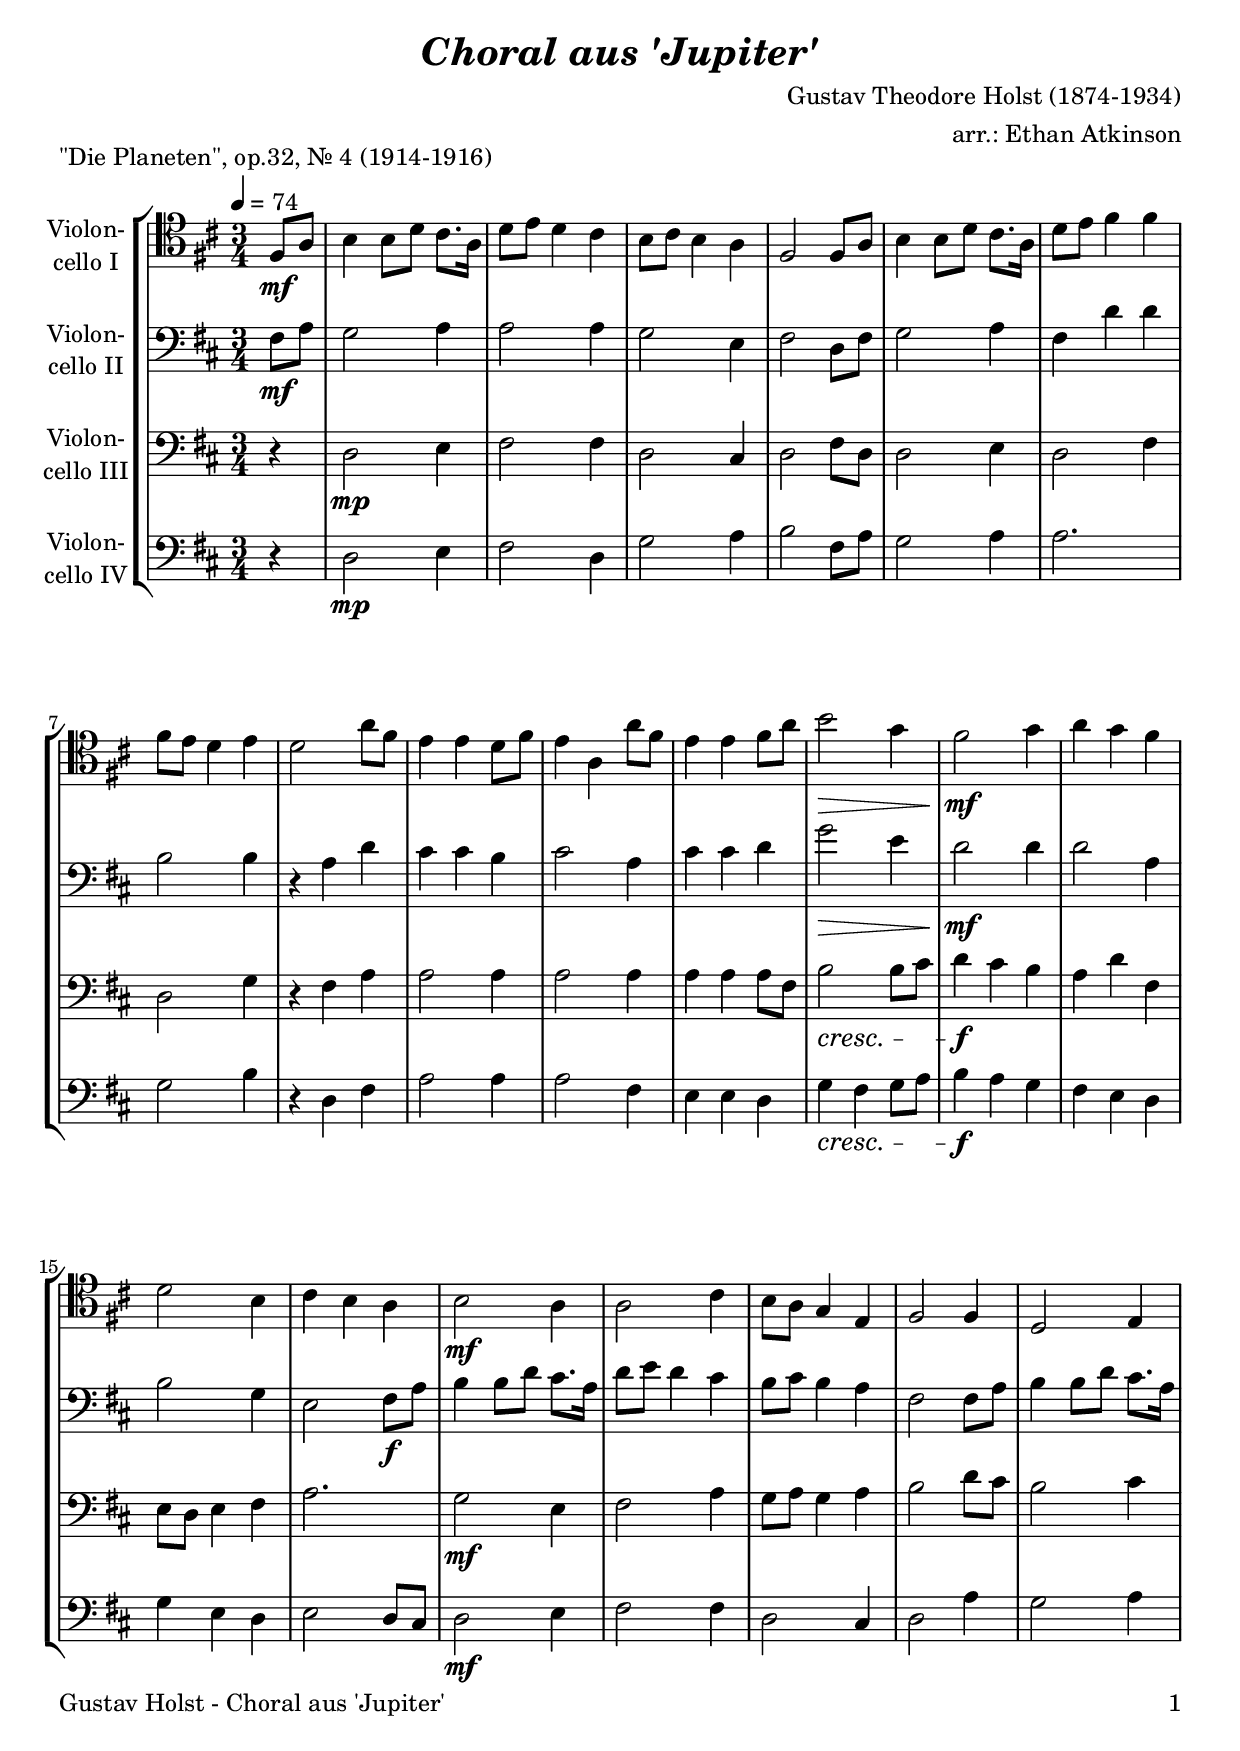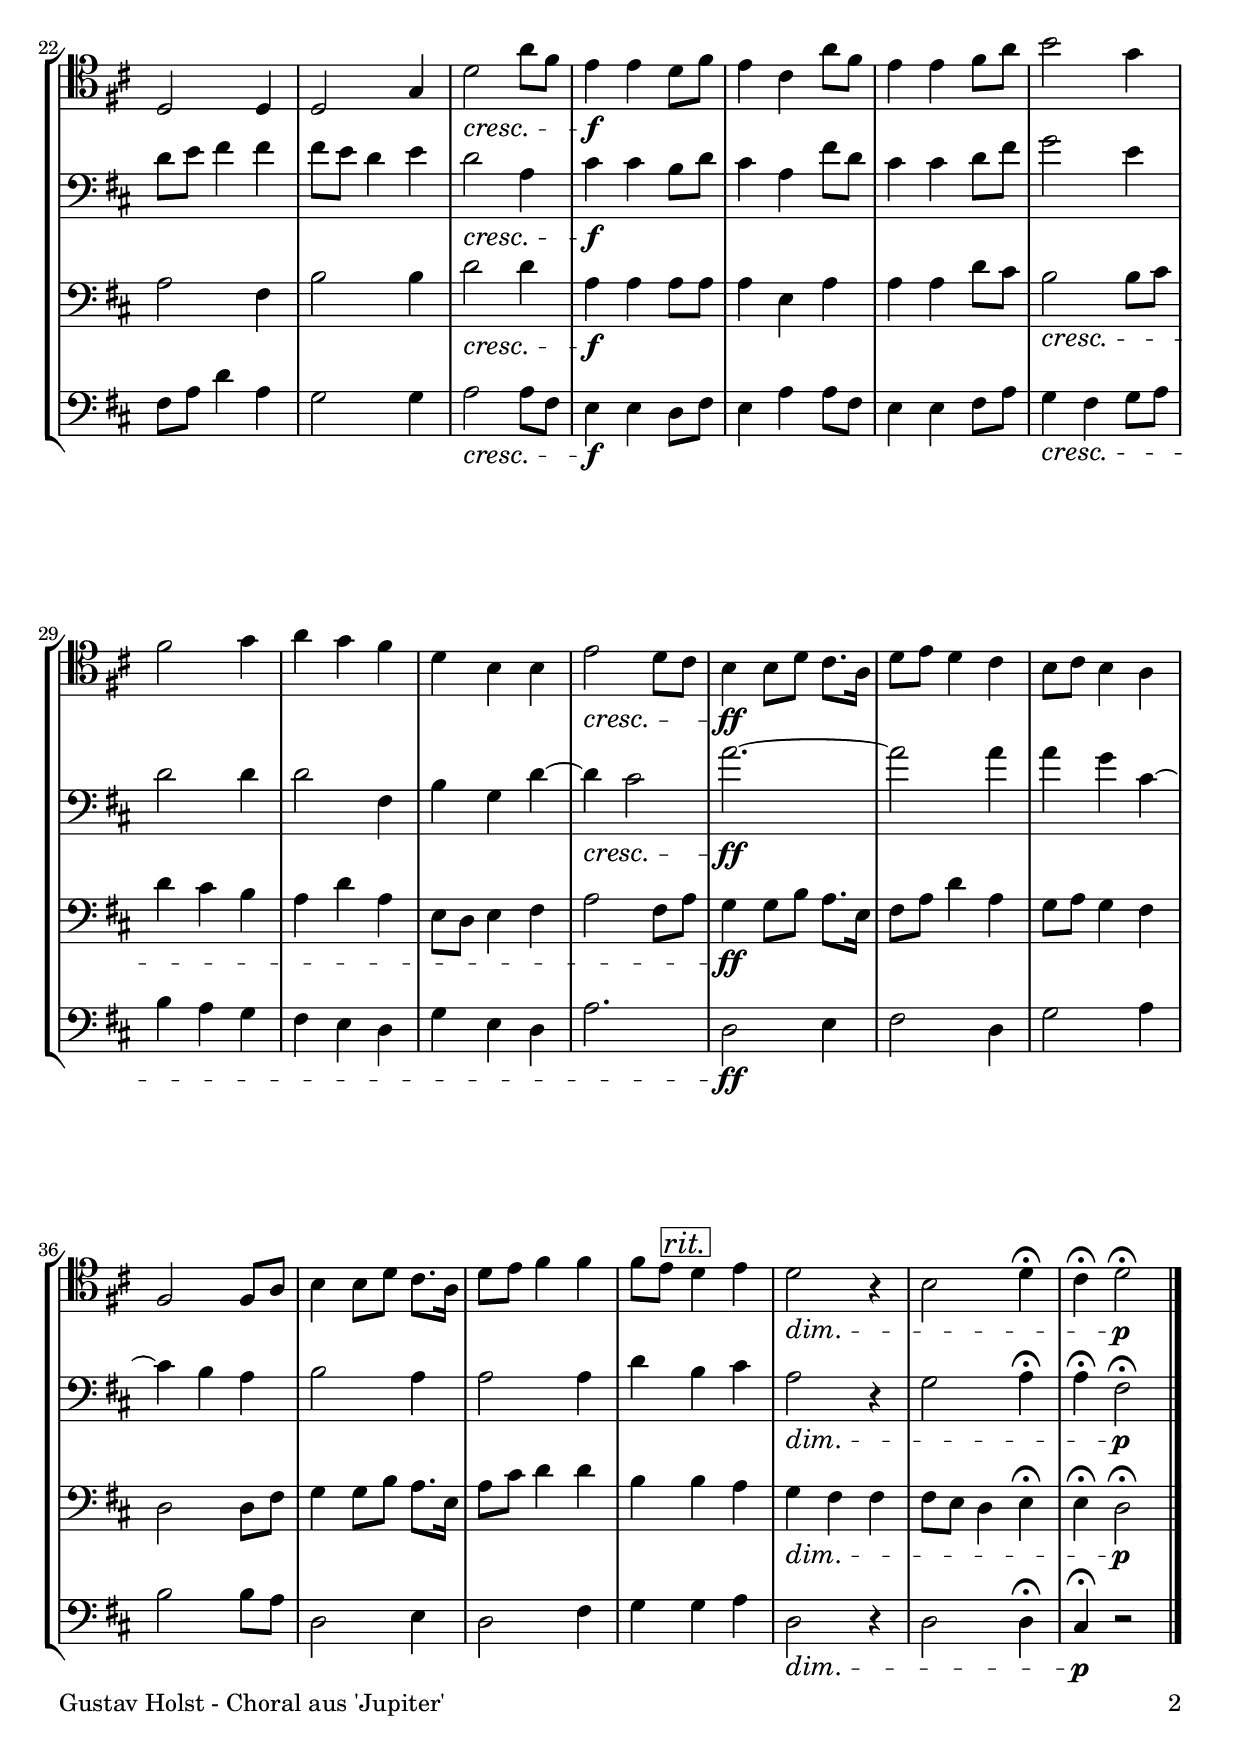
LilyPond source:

\version "2.24.3"
\include "deutsch.ly"
  
#(set-global-staff-size 21)

\header {
  title     = \markup \bold \italic "Choral aus 'Jupiter'"
  composer  = "Gustav Theodore Holst (1874-1934)"
  arranger  = "arr.: Ethan Atkinson"
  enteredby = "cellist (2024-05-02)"
  piece     = "\"Die Planeten\", op.32, Nr. 4 (1914-1916)"
}

voiceconsts = {
  \key d \major
  \time 3/4
  \clef "bass"
%  \numericTimeSignature
  \compressEmptyMeasures
% Set default beaming for all staves
%  \set Timing.beamExceptions = #'()
%  \set Timing.baseMoment     = #(ly:make-moment 1 4)
%  \set Timing.beatStructure  = #'(1 1 1)
  \tempo 4=74
}

mivl = "violin"
miva = "viola"
mivc = "cello"

rit = \mark \markup \box \italic "rit."

va = \relative c {
  \voiceconsts
  \clef "tenor"
  
  \partial 4 fis8\mf a
  h4 h8 d cis8. a16
  d8 e d4 cis
  h8 cis h4 a
  fis2 fis8 a
  h4 h8 d cis8. a16
  d8 e fis4 fis
  fis8 e d4 e

  d2 a'8 fis
  e4 e d8 fis
  e4 a, a'8 fis
  e4 e fis8 a
  h2\decr g4
  fis2\mf g4
  a g fis
  d2 h4

  cis h a
  h2\mf a4
  a2 cis4
  h8 a g4 e
  fis2 fis4
  d2 e4
  d2 d4
  d2 g4

  d'2\cresc a'8 fis
  e4\f e d8 fis
  e4 cis a'8 fis
  e4 e fis8 a
  h2 g4
  fis2 g4
  a g fis
  d h h

  e2\cresc d8 cis
  h4\ff h8 d cis8. a16
  d8 e d4 cis
  h8 cis h4 a
  fis2 fis8 a
  h4 h8 d cis8. a16
  d8 e fis4 fis
  fis8 e \rit d4 e

  d2\dim r4
  h2 d4\fermata
  cis\fermata d2\fermata\p \bar "|."
}

vb = \relative c {
  \voiceconsts

  \partial 4 fis8\mf a
  g2 a4
  a2 a4
  g2 e4
  fis2 d8 fis
  g2 a4
  fis d' d
  h2 h4

  r a d
  cis cis h
  cis2 a4
  cis cis d
  g2\decr e4
  d2\mf d4
  d2 a4
  h2 g4

  e2 fis8\f a
  h4 h8 d cis8. a16
  d8 e d4 cis
  h8 cis h4 a
  fis2 fis8 a
  h4 h8 d cis8. a16
  d8 e fis4 fis
  fis8 e d4 e

  d2\cresc a4
  cis\f cis h8 d
  cis4 a fis'8 d
  cis4 cis d8 fis
  g2 e4
  d2 d4
  d2 fis,4
  h g d'~

  d\cresc cis2
  a'2.~\ff
  a2 a4
  a g cis,~
  cis h a
  h2 a4
  a2 a4
  d \rit h cis

  a2\dim r4
  g2 a4\fermata
  a\fermata fis2\fermata\p \bar "|."
}

vc = \relative c {
  \voiceconsts

  \partial 4 r4
  d2\mp e4
  fis2 fis4
  d2 cis4
  d2 fis8 d
  d2 e4
  d2 fis4
  d2 g4

  r fis a
  a2 a4
  a2 a4
  a a a8 fis
  h2\cresc h8 cis
  d4\f cis h
  a d fis,
  e8 d e4 fis

  a2.
  g2\mf e4
  fis2 a4
  g8 a g4 a
  h2 d8 cis
  h2 cis4
  a2 fis4
  h2 h4

  d2\cresc d4
  a\f a a8 a
  a4 e a
  a a d8 cis
  h2\cresc h8 cis
  d4 cis h
  a d a
  e8 d e4 fis

  a2 fis8 a
  g4\ff g8 h a8. e16
  fis8 a d4 a
  g8 a g4 fis
  d2 d8 fis
  g4 g8 h a8. e16
  a8 cis d4 d
  h \rit h a

  g\dim fis fis
  fis8 e d4 e\fermata
  e\fermata d2\fermata\p \bar "|."
}

vd = \relative c {
  \voiceconsts

  \partial 4 r4
  d2\mp e4
  fis2 d4
  g2 a4
  h2 fis8 a
  g2 a4
  a2.
  g2 h4

  r d, fis
  a2 a4
  a2 fis4
  e e d
  g\cresc fis g8 a
  h4\f a g
  fis e d
  g e d

  e2 d8 cis
  d2\mf e4
  fis2 fis4
  d2 cis4
  d2 a'4
  g2 a4
  fis8 a d4 a
  g2 g4

  a2\cresc a8 fis
  e4\f e d8 fis
  e4 a a8 fis
  e4 e fis8 a
  g4\cresc fis g8 a
  h4 a g
  fis e d
  g e d

  a'2.
  d,2\ff e4
  fis2 d4
  g2 a4
  h2 h8 a
  d,2 e4
  d2 fis4
  g \rit g a

  d,2\dim r4
  d2 d4\fermata
  cis\fermata\p r2 \bar "|."
}


music = \new StaffGroup <<
      \new Staff {
	\set Staff.midiInstrument = \mivc
	\set Staff.instrumentName = \markup \center-column { "Violon-" "cello I" }
	\transpose d d { \va }
      }

      \new Staff {
	\set Staff.midiInstrument = \mivc
	\set Staff.instrumentName = \markup \center-column { "Violon-" "cello II" }
	\transpose d d { \vb }
      }

      \new Staff {
	\set Staff.midiInstrument = \mivc
	\set Staff.instrumentName = \markup \center-column { "Violon-" "cello III" }
	\transpose d d { \vc }
      }

      \new Staff {
	\set Staff.midiInstrument = \mivc
	\set Staff.instrumentName = \markup \center-column { "Violon-" "cello IV" }
	\transpose d d { \vd }
      }
>>

\book {
  \paper {
    print-page-number = ##t
    print-first-page-number = ##t
    ragged-last-bottom = ##f
    oddHeaderMarkup = \markup \null
    evenHeaderMarkup = \markup \null
    oddFooterMarkup = \markup {
      \fill-line {
        \if \should-print-page-number
        "Gustav Holst - Choral aus 'Jupiter'" \fromproperty #'page:page-number-string
      }
    }
    evenFooterMarkup = \oddFooterMarkup
  } \score {
    \music
    \layout {}
  }

  \score {
    \unfoldRepeats \music

    \midi {
      \context {
        \Score
      }
    }
  }
}
